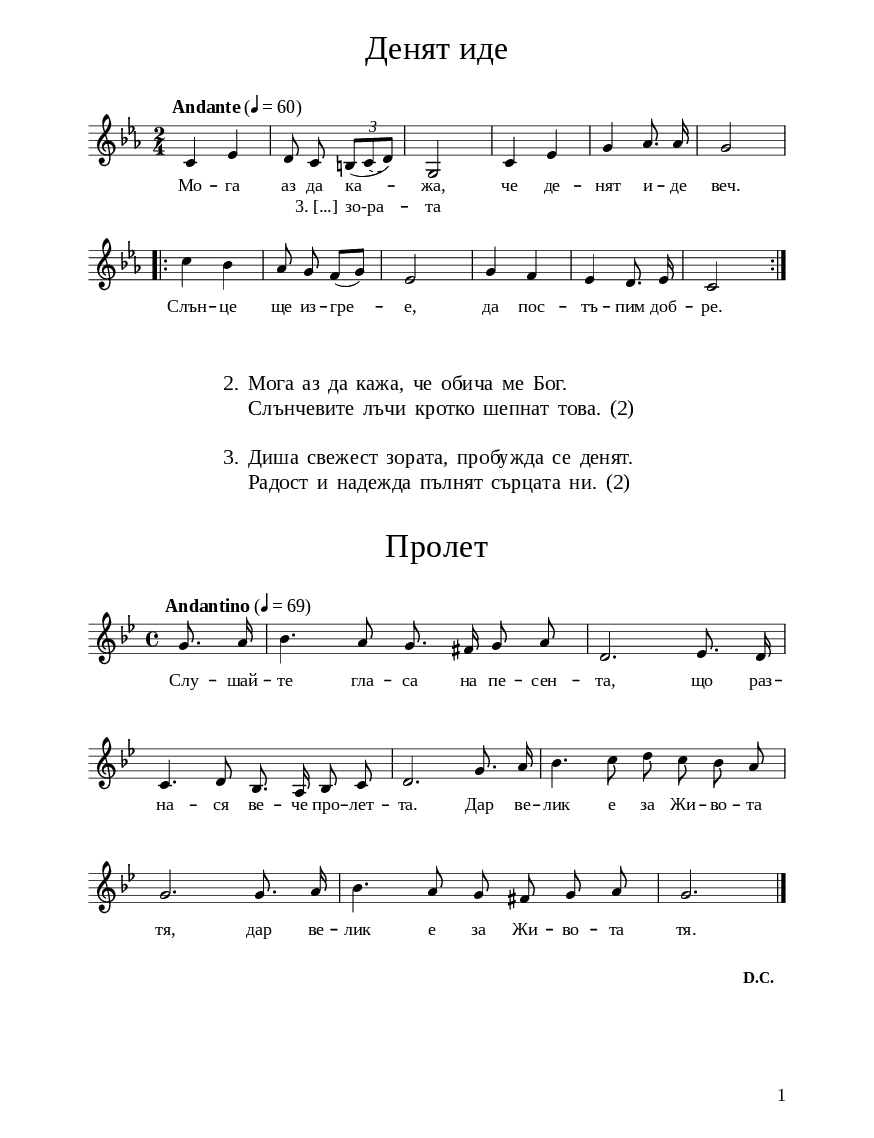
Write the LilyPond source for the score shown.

\version "2.24.2"

% include paper part and global functions
\include "include/globals.ily"

\bookpart {
  \label #'ref118_1
  \tocItem \markup "Денят иде"
  \include "include/bookpart-paper.ily"
  \score {
    \include "include/score-layout.ily"

    \new Voice \absolute {
      \clef treble
      \key c \minor
      \time 2/4
      \tempoFunc "Andante" 4 "60"
      \autoBeamOff

      c'4 es'4 | d'8  c'8  \tuplet 3/2 { b8\=1([ \slurDashed c'8\=2(d'8\=2)\=1)] } \slurSolid | g2 | c'4 es'4 | g'4 as'8. as'16 | g'2 | \break

      \bar ".|:-|"    c''4 bes' | as'8 g'8 f' [(g') ] | es'2 | g'4 f' | es'4 d'8. es'16| c'2 \bar ":|." \break
    }

    \addlyrics {
      Мо -- га аз да ка -- жа, че де -- нят и -- де веч.

      Слън -- це ще из -- гре -- е, да пос -- тъ -- пим доб -- ре.
    }

    \addlyrics {
      " " " " " " " 3. [...]" зо-ра -- та
    }

    \header {
      title = \titleFunc "Денят иде" " Denjat ide"
    }

    \midi{}

  } % score


  \markup \fontsize #bgCoupletFontSize {
    \hspace #13
    \override #`(baseline-skip . ,bgCoupletBaselineSkip)
    \column {

      \line {  2. Мога аз да кажа, че обича ме Бог.}

      \line {   "   " Слънчевите лъчи кротко шепнат това. (2)}
      \line { " "}

      \line {   3.  Диша свежест зората, пробужда се денят.}

      \line {   "   " Радост и надежда пълнят сърцата ни. (2) }

    }
  } % markup

  \markup \empty-two

  \label #'ref118_2
  \tocItem \markup "Пролет"
  \include "include/bookpart-paper.ily"
  \score {
    \include "include/score-layout.ily"

    \new Voice \absolute{
      \clef treble
      \key g \minor
      \time 4/4
      \tempoFunc "Andantino" 4 "69"
      \autoBeamOff
      \partial 4
      g'8. a'16 | bes'4. a'8 g'8. fis'16 g'8 a'8 | d'2. es'8. d'16 | \break

      c'4. d'8 bes8. a16 bes8 c'8  d'2. g'8. a'16 | bes'4. c''8 d''8 c''8 bes'8 a'8 |\break |

      g'2. g'8. a'16 | bes'4. a'8 g'8 fis'8 g'8 a'8 | g'2. \bar "|."
    }

    \addlyrics {
      Слу  --  шай  --
      те   гла  --  са   на   пе  --  сен  --  та,   що   раз  --  на  --
      ся   ве  --  че   про  --  лет  --  та.   Дар   ве  --  лик   е
      за   Жи  --  во  --  та   тя,   дар   ве  --  лик   е   за   Жи  --
      во  -- та тя.
    }

    \header {
      title = \titleFunc "Пролет" "Prolet"
    }

    \midi{}

  } % score

  \markup \dc-one "D.C."

  % \markup \fontsize #bgCoupletFontSize {
  %   \hspace #18
  %   \override #`(baseline-skip . ,bgCoupletBaselineSkip)
  %   \column {
  %     \line { 2. Красота, ухание се лей,  }
  %     \line {   "   "  изобилно блика радостта,}
  %     \line {   "   " Слушайте и пейте в пролетта, }
  %     \line {   "   " слушайте и пейте в пролетта. }
  %   }

  % } % markup


} % bookpart

